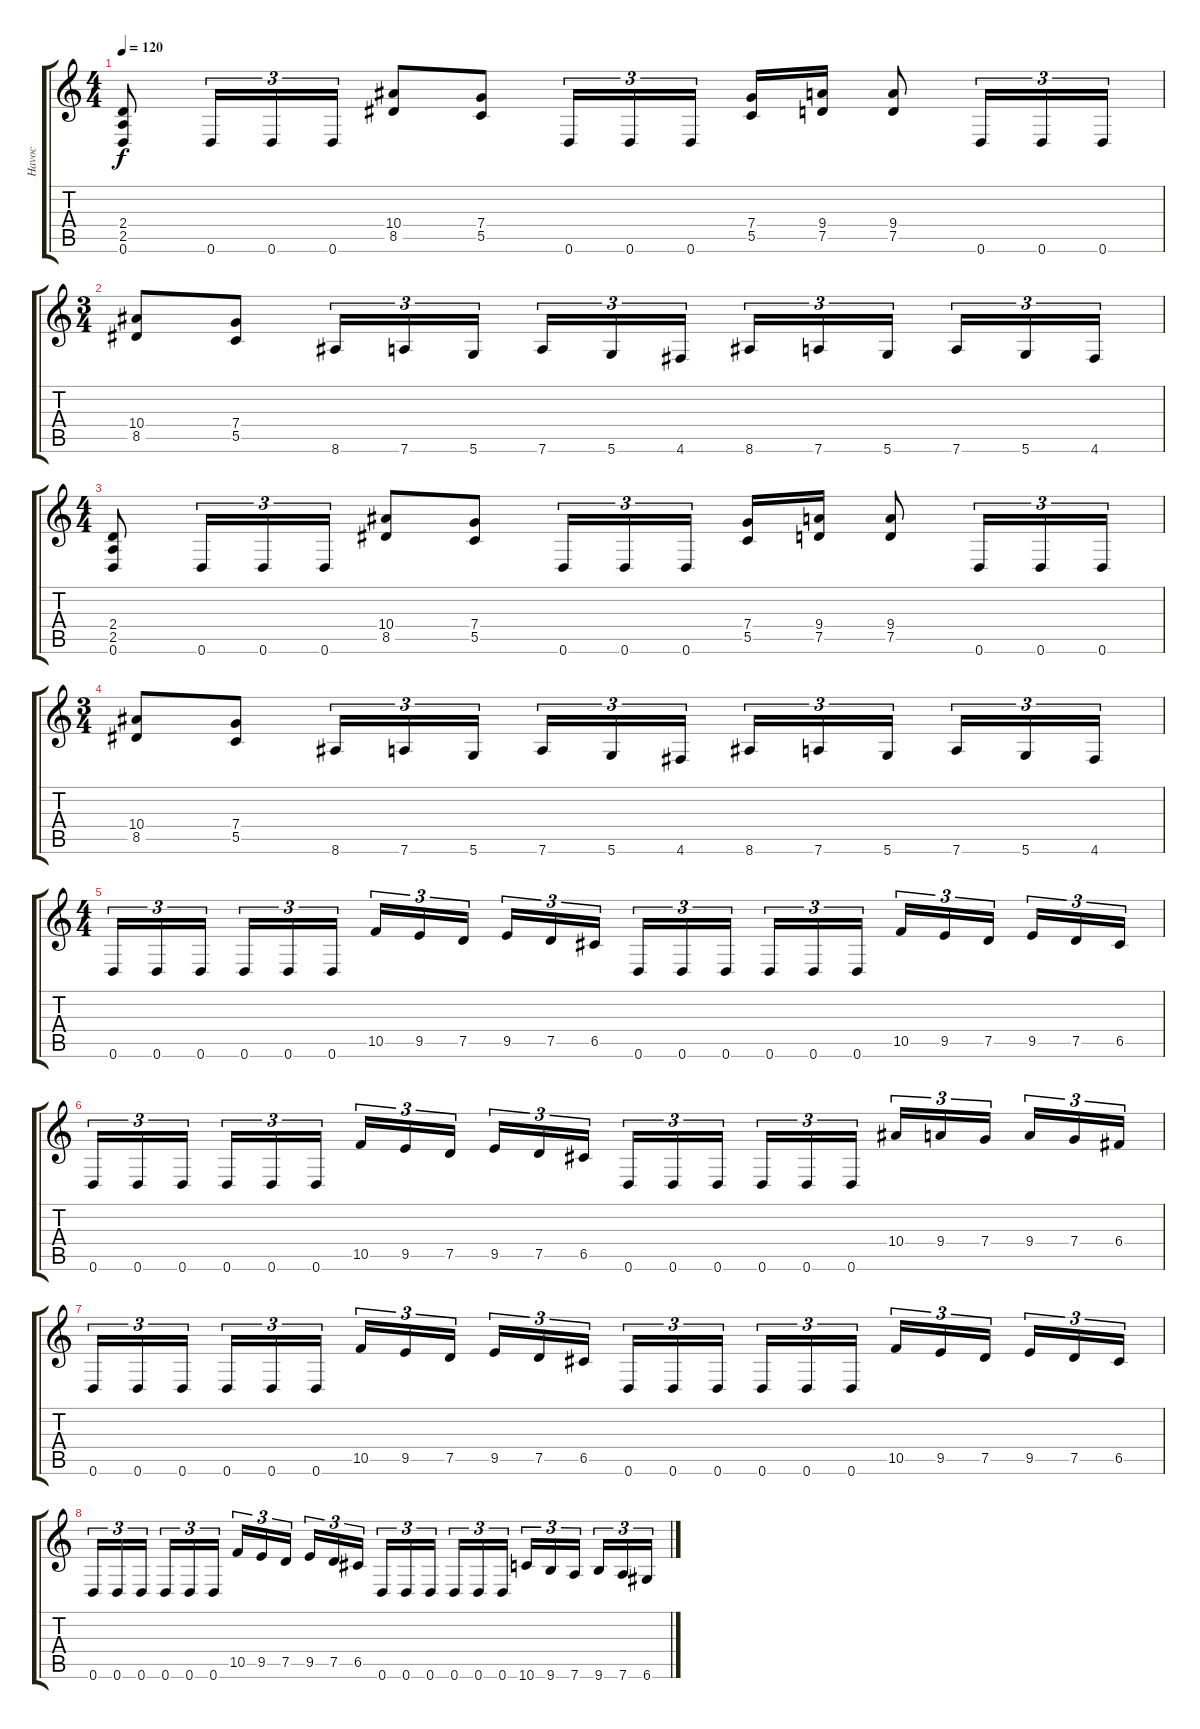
\track ("Havoc" "Havoc") {instrument distortionguitar}
\staff {score tabs}
\tuning (D4 A3 F3 C3 G2 D2) {hide}
\ts (4 4)
\tempo 120
\clef g2
\ks c
(2.4 2.5 0.6).8{dy f} 0.6.16{tu (3 2)} 0.6.16{tu (3 2)} 0.6.16{tu (3 2)} (10.4 8.5).8 (7.4 5.5).8 0.6.16{tu (3 2)} 0.6.16{tu (3 2)} 0.6.16{tu (3 2) beam splitsecondary} (7.4 5.5).16 (9.4 7.5).16 (9.4 7.5).8 0.6.16{tu (3 2)} 0.6.16{tu (3 2)} 0.6.16{tu (3 2)} |
\ts (3 4)
(10.4 8.5).8 (7.4 5.5).8 8.6.16{tu (3 2)} 7.6.16{tu (3 2)} 5.6.16{tu (3 2) beam splitsecondary} 7.6.16{tu (3 2)} 5.6.16{tu (3 2)} 4.6.16{tu (3 2)} 8.6.16{tu (3 2)} 7.6.16{tu (3 2)} 5.6.16{tu (3 2) beam splitsecondary} 7.6.16{tu (3 2)} 5.6.16{tu (3 2)} 4.6.16{tu (3 2)} |
\ts (4 4)
(2.4 2.5 0.6).8 0.6.16{tu (3 2)} 0.6.16{tu (3 2)} 0.6.16{tu (3 2)} (10.4 8.5).8 (7.4 5.5).8 0.6.16{tu (3 2)} 0.6.16{tu (3 2)} 0.6.16{tu (3 2) beam splitsecondary} (7.4 5.5).16 (9.4 7.5).16 (9.4 7.5).8 0.6.16{tu (3 2)} 0.6.16{tu (3 2)} 0.6.16{tu (3 2)} |
\ts (3 4)
(10.4 8.5).8 (7.4 5.5).8 8.6.16{tu (3 2)} 7.6.16{tu (3 2)} 5.6.16{tu (3 2) beam splitsecondary} 7.6.16{tu (3 2)} 5.6.16{tu (3 2)} 4.6.16{tu (3 2)} 8.6.16{tu (3 2)} 7.6.16{tu (3 2)} 5.6.16{tu (3 2) beam splitsecondary} 7.6.16{tu (3 2)} 5.6.16{tu (3 2)} 4.6.16{tu (3 2)} |
\ts (4 4)
0.6.16{tu (3 2)} 0.6.16{tu (3 2)} 0.6.16{tu (3 2) beam splitsecondary} 0.6.16{tu (3 2)} 0.6.16{tu (3 2)} 0.6.16{tu (3 2)} 10.5.16{tu (3 2)} 9.5.16{tu (3 2)} 7.5.16{tu (3 2) beam splitsecondary} 9.5.16{tu (3 2)} 7.5.16{tu (3 2)} 6.5.16{tu (3 2)} 0.6.16{tu (3 2)} 0.6.16{tu (3 2)} 0.6.16{tu (3 2) beam splitsecondary} 0.6.16{tu (3 2)} 0.6.16{tu (3 2)} 0.6.16{tu (3 2)} 10.5.16{tu (3 2)} 9.5.16{tu (3 2)} 7.5.16{tu (3 2) beam splitsecondary} 9.5.16{tu (3 2)} 7.5.16{tu (3 2)} 6.5.16{tu (3 2)} |
0.6.16{tu (3 2)} 0.6.16{tu (3 2)} 0.6.16{tu (3 2) beam splitsecondary} 0.6.16{tu (3 2)} 0.6.16{tu (3 2)} 0.6.16{tu (3 2)} 10.5.16{tu (3 2)} 9.5.16{tu (3 2)} 7.5.16{tu (3 2) beam splitsecondary} 9.5.16{tu (3 2)} 7.5.16{tu (3 2)} 6.5.16{tu (3 2)} 0.6.16{tu (3 2)} 0.6.16{tu (3 2)} 0.6.16{tu (3 2) beam splitsecondary} 0.6.16{tu (3 2)} 0.6.16{tu (3 2)} 0.6.16{tu (3 2)} 10.4.16{tu (3 2)} 9.4.16{tu (3 2)} 7.4.16{tu (3 2) beam splitsecondary} 9.4.16{tu (3 2)} 7.4.16{tu (3 2)} 6.4.16{tu (3 2)} |
0.6.16{tu (3 2)} 0.6.16{tu (3 2)} 0.6.16{tu (3 2) beam splitsecondary} 0.6.16{tu (3 2)} 0.6.16{tu (3 2)} 0.6.16{tu (3 2)} 10.5.16{tu (3 2)} 9.5.16{tu (3 2)} 7.5.16{tu (3 2) beam splitsecondary} 9.5.16{tu (3 2)} 7.5.16{tu (3 2)} 6.5.16{tu (3 2)} 0.6.16{tu (3 2)} 0.6.16{tu (3 2)} 0.6.16{tu (3 2) beam splitsecondary} 0.6.16{tu (3 2)} 0.6.16{tu (3 2)} 0.6.16{tu (3 2)} 10.5.16{tu (3 2)} 9.5.16{tu (3 2)} 7.5.16{tu (3 2) beam splitsecondary} 9.5.16{tu (3 2)} 7.5.16{tu (3 2)} 6.5.16{tu (3 2)} |
0.6.16{tu (3 2)} 0.6.16{tu (3 2)} 0.6.16{tu (3 2) beam splitsecondary} 0.6.16{tu (3 2)} 0.6.16{tu (3 2)} 0.6.16{tu (3 2)} 10.5.16{tu (3 2)} 9.5.16{tu (3 2)} 7.5.16{tu (3 2) beam splitsecondary} 9.5.16{tu (3 2)} 7.5.16{tu (3 2)} 6.5.16{tu (3 2)} 0.6.16{tu (3 2)} 0.6.16{tu (3 2)} 0.6.16{tu (3 2) beam splitsecondary} 0.6.16{tu (3 2)} 0.6.16{tu (3 2)} 0.6.16{tu (3 2)} 10.6.16{tu (3 2)} 9.6.16{tu (3 2)} 7.6.16{tu (3 2) beam splitsecondary} 9.6.16{tu (3 2)} 7.6.16{tu (3 2)} 6.6.16{tu (3 2)}
